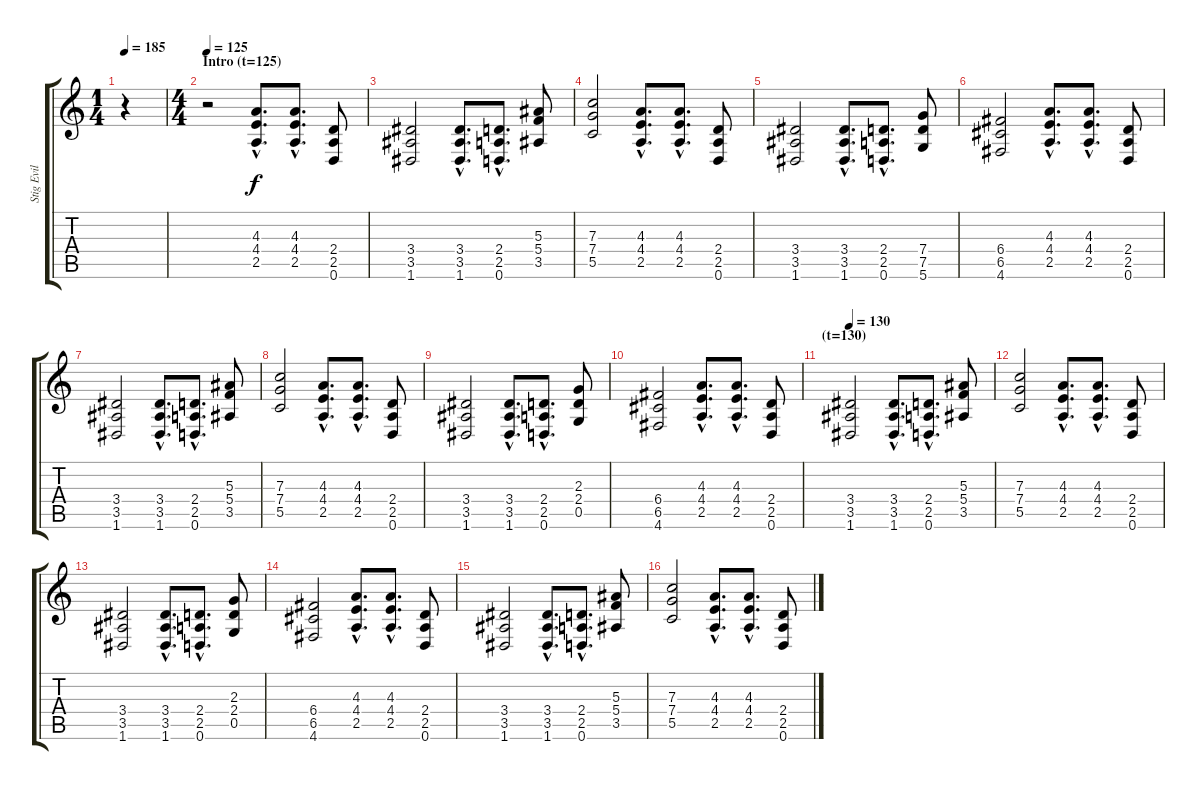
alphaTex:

\track ("Stig Evil - Guitar" "Stig Evil ") {instrument overdrivenguitar}
\staff {score tabs}
\tuning (D4 A3 F3 C3 G2 D2) {hide}
\ts (1 4)
\tempo 185
\tempo 125
\tempo 185
\clef g2
\ks c
r.4{dy f instrument overdrivenguitar} |
\ts (4 4)
\section ("" "Intro (t=125)")
\tempo 125
r.2{volume 10 balance 8 instrument overdrivenguitar} (4.3{hac} 4.4{hac} 2.5{hac}).8{d} (4.3{hac} 4.4{hac} 2.5{hac}).8{d} (2.4 2.5 0.6).8 |
(3.4 3.5 1.6).2 (3.4{hac} 3.5{hac} 1.6{hac}).8{d} (2.4{hac} 2.5{hac} 0.6{hac}).8{d} (5.3 5.4 3.5).8 |
(7.3 7.4 5.5).2 (4.3{hac} 4.4{hac} 2.5{hac}).8{d} (4.3{hac} 4.4{hac} 2.5{hac}).8{d} (2.4 2.5 0.6).8 |
(3.4 3.5 1.6).2 (3.4{hac} 3.5{hac} 1.6{hac}).8{d} (2.4{hac} 2.5{hac} 0.6{hac}).8{d} (7.4 7.5 5.6).8 |
(6.4 6.5 4.6).2 (4.3{hac} 4.4{hac} 2.5{hac}).8{d} (4.3{hac} 4.4{hac} 2.5{hac}).8{d} (2.4 2.5 0.6).8 |
(3.4 3.5 1.6).2 (3.4{hac} 3.5{hac} 1.6{hac}).8{d} (2.4{hac} 2.5{hac} 0.6{hac}).8{d} (5.3 5.4 3.5).8 |
(7.3 7.4 5.5).2 (4.3{hac} 4.4{hac} 2.5{hac}).8{d} (4.3{hac} 4.4{hac} 2.5{hac}).8{d} (2.4 2.5 0.6).8 |
(3.4 3.5 1.6).2 (3.4{hac} 3.5{hac} 1.6{hac}).8{d} (2.4{hac} 2.5{hac} 0.6{hac}).8{d} (2.3 2.4 0.5).8 |
(6.4 6.5 4.6).2 (4.3{hac} 4.4{hac} 2.5{hac}).8{d} (4.3{hac} 4.4{hac} 2.5{hac}).8{d} (2.4 2.5 0.6).8 |
\section ("" "(t=130)")
\tempo 130
(3.4 3.5 1.6).2 (3.4{hac} 3.5{hac} 1.6{hac}).8{d} (2.4{hac} 2.5{hac} 0.6{hac}).8{d} (5.3 5.4 3.5).8 |
(7.3 7.4 5.5).2 (4.3{hac} 4.4{hac} 2.5{hac}).8{d} (4.3{hac} 4.4{hac} 2.5{hac}).8{d} (2.4 2.5 0.6).8 |
(3.4 3.5 1.6).2 (3.4{hac} 3.5{hac} 1.6{hac}).8{d} (2.4{hac} 2.5{hac} 0.6{hac}).8{d} (2.3 2.4 0.5).8 |
(6.4 6.5 4.6).2 (4.3{hac} 4.4{hac} 2.5{hac}).8{d} (4.3{hac} 4.4{hac} 2.5{hac}).8{d} (2.4 2.5 0.6).8 |
(3.4 3.5 1.6).2 (3.4{hac} 3.5{hac} 1.6{hac}).8{d} (2.4{hac} 2.5{hac} 0.6{hac}).8{d} (5.3 5.4 3.5).8 |
(7.3 7.4 5.5).2 (4.3{hac} 4.4{hac} 2.5{hac}).8{d} (4.3{hac} 4.4{hac} 2.5{hac}).8{d} (2.4 2.5 0.6).8
